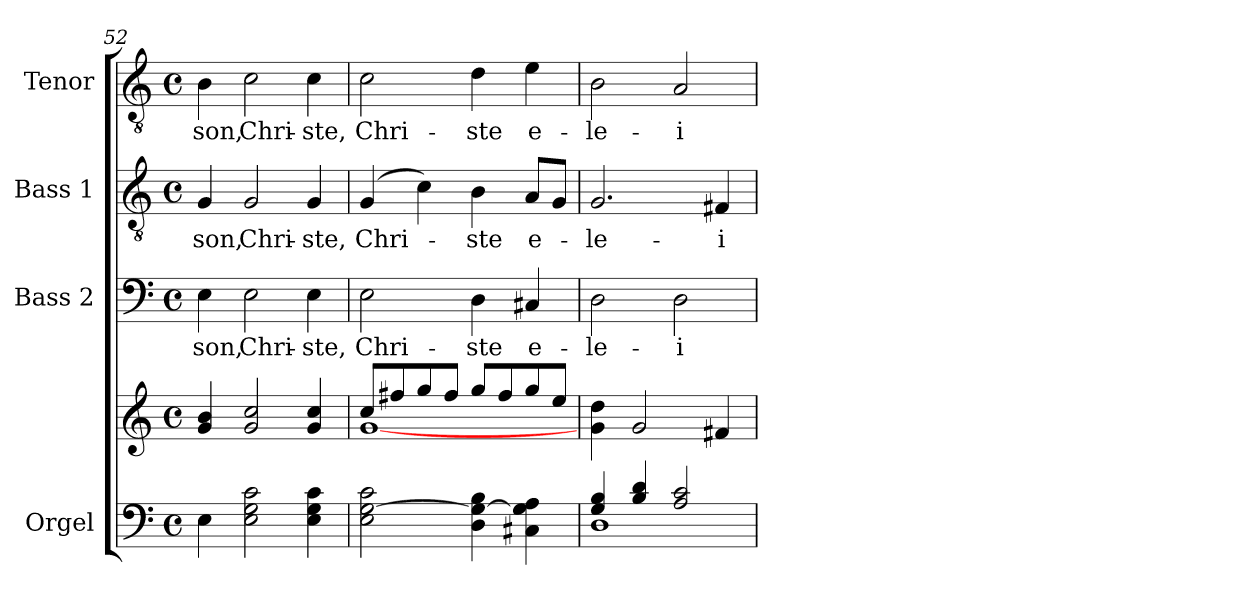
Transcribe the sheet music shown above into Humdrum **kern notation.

**kern	**kern	**kern	**text	**kern	**text	**kern	**text
*part4	*part4	*part3	*part3	*part2	*part2	*part1	*part1
*staff5	*staff4	*staff3	*staff3	*staff2	*staff2	*staff1	*staff1
*I"Orgel	*	*I"Bass 2	*	*I"Bass 1	*	*I"Tenor	*
*I'Org.	*	*I'B. 2	*	*I'B. 1	*	*I'T.	*
!!LO:LB:g=z
*clefF4	*clefG2	*clefF4	*	*clefGv2	*	*clefGv2	*
*k[]	*k[]	*k[]	*	*k[]	*	*k[]	*
*C:	*C:	*C:	*	*C:	*	*C:	*
*M4/4	*M4/4	*M4/4	*	*M4/4	*	*M4/4	*
*met(c)	*met(c)	*met(c)	*	*met(c)	*	*met(c)	*
=52	=52	=52	=52	=52	=52	=52	=52
!	!	!	!LO:LY:b	!	!LO:LY:b	!	!LO:LY:b
4E\	4g/ 4b/	4E\	-son,	4G/	-son,	4B\	-son,
!	!	!	!LO:LY:b	!	!LO:LY:b	!	!LO:LY:b
2E\ 2G\ 2c\	2g/ 2cc/	2E\	Chri-	2G/	Chri-	2c\	Chri-
!	!	!	!LO:LY:b	!	!LO:LY:b	!	!LO:LY:b
4E\ 4G\ 4c\	4g/ 4cc/	4E\	-ste,	4G/	-ste,	4c\	-ste,
=53	=53	=53	=53	=53	=53	=53	=53
*	*^	*	*	*	*	*	*
!	!	!	!	!LO:LY:b	!	!LO:LY:b	!	!LO:LY:b
2E\ [2G\ 2c\	8cc/L	[<1g	2E\	Chri-	(4G/	Chri-	2c\	Chri-
.	8ff#X/	.	.	.	.	.	.	.
.	8gg/	.	.	.	4c\)	.	.	.
.	8ff#/J	.	.	.	.	.	.	.
!	!	!	!	!LO:LY:b	!	!LO:LY:b	!	!LO:LY:b
4D\ 4G\_ 4B\	8gg/L	.	4D\	-ste	4B\	-ste	4d\	-ste
.	8ff#/	.	.	.	.	.	.	.
!	!	!	!	!LO:LY:b	!	!LO:LY:b	!	!LO:LY:b
4C#X\ 4G\] 4A\	8gg/	.	4C#X/	e-	8A/L	e-	4e\	e-
.	8ee/J	.	.	.	8G/J	.	.	.
*	*v	*v	*	*	*	*	*	*
=54	=54	=54	=54	=54	=54	=54	=54
*^	*	*	*	*	*	*	*
!	!	!	!	!LO:LY:b	!	!LO:LY:b	!	!LO:LY:b
4G/ 4B/	1D	4g\ 4dd\	2D\	-le-	2.G/	-le-	2B\	-le-
4B/ 4d/	.	2g/	.	.	.	.	.	.
!	!	!	!	!LO:LY:b	!	!	!	!LO:LY:b
2A/ 2c/	.	.	2D\	-i-	.	.	2A/	-i-
!	!	!	!	!	!	!LO:LY:b	!	!
.	.	4f#X/	.	.	4F#X/	-i-	.	.
*v	*v	*	*	*	*	*	*	*
=	=	=	=	=	=	=	=
*-	*-	*-	*-	*-	*-	*-	*-
